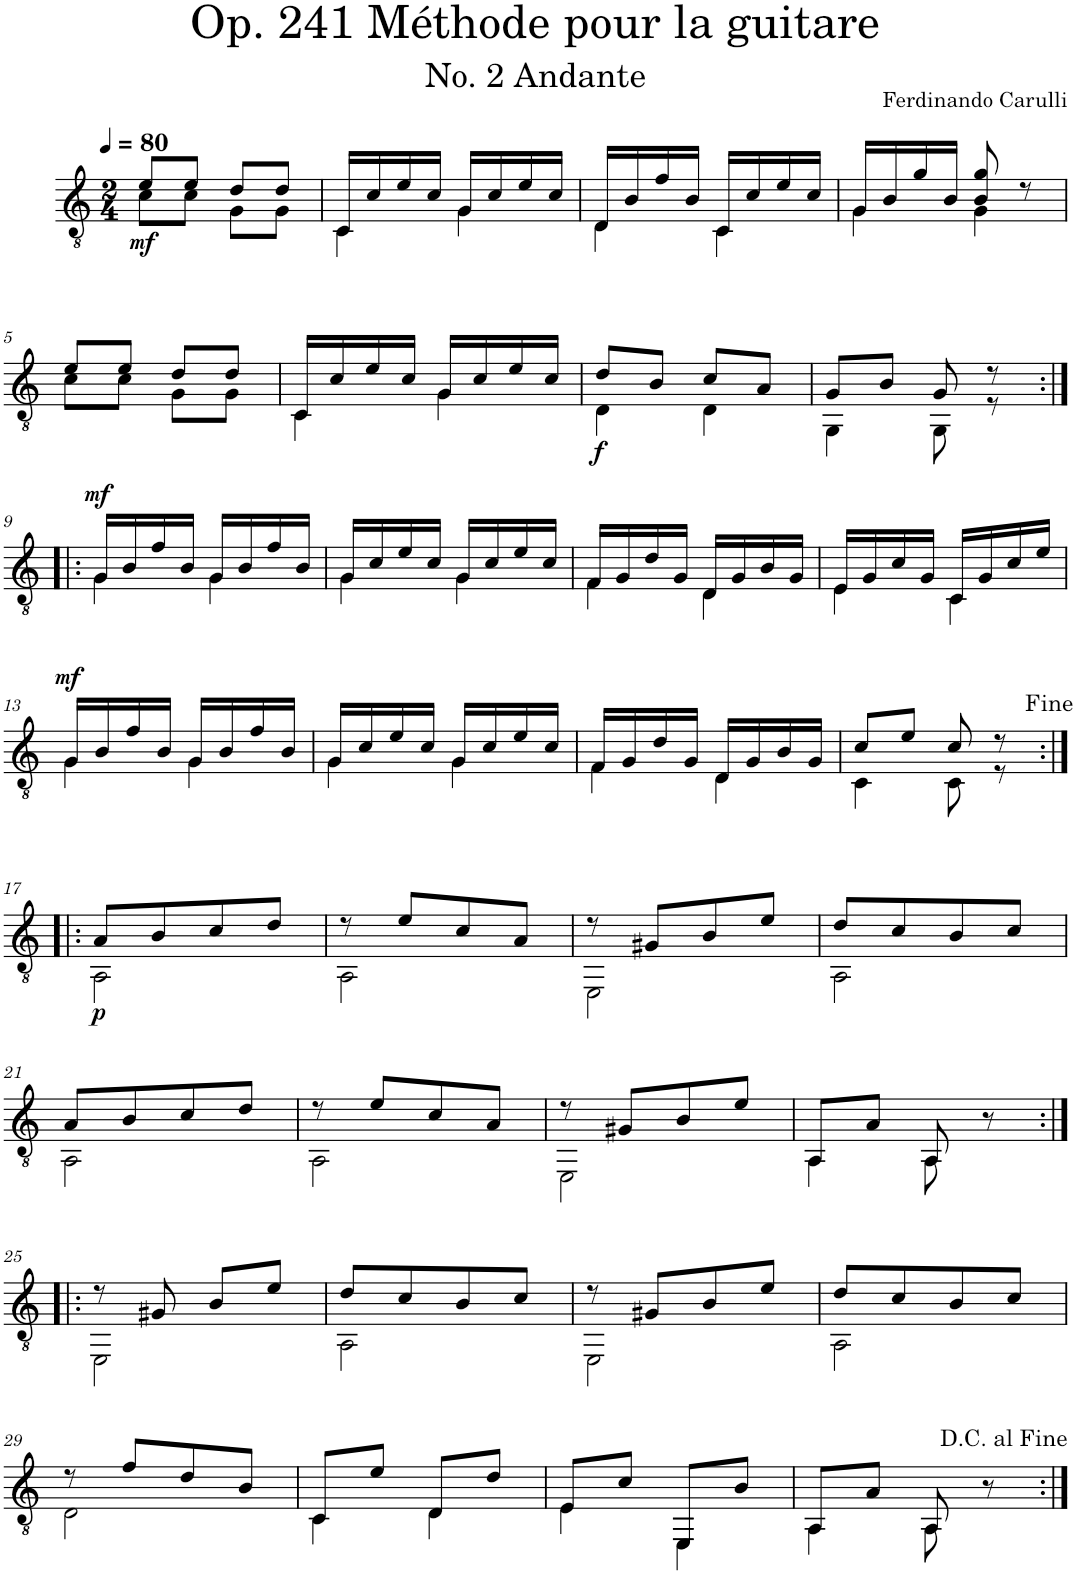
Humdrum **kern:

**kern	**dynam
*part1	*part1
*staff1	*staff1
*I"Classical Guitar	*
*clefGv2	*
*k[]	*
*C:	*
*M2/4	*
*MM80	*
=1	=1
*^	*
!	!	!LO:DY:b
8e/L	8c\L	mf
8e/J	8c\J	.
8d/L	8G\L	.
8d/J	8G\J	.
=2	=2	=2
16C/LL	4C\	.
16c/	.	.
16e/	.	.
16c/JJ	.	.
16G/LL	4G\	.
16c/	.	.
16e/	.	.
16c/JJ	.	.
=3	=3	=3
16D/LL	4D\	.
16B/	.	.
16f/	.	.
16B/JJ	.	.
16C/LL	4C\	.
16c/	.	.
16e/	.	.
16c/JJ	.	.
=4	=4	=4
16G/LL	4G\	.
16B/	.	.
16g/	.	.
16B/JJ	.	.
8B/ 8g/	4G\	.
8r	.	.
!!LO:LB:g=z	!!
=5	=5	=5
8e/L	8c\L	.
8e/J	8c\J	.
8d/L	8G\L	.
8d/J	8G\J	.
=6	=6	=6
16C/LL	4C\	.
16c/	.	.
16e/	.	.
16c/JJ	.	.
16G/LL	4G\	.
16c/	.	.
16e/	.	.
16c/JJ	.	.
=7	=7	=7
!	!	!LO:DY:b
8d/L	4D\	f
8B/J	.	.
8c/L	4D\	.
8A/J	.	.
=8	=8	=8
8G/L	4GG\	.
8B/J	.	.
8G/	8GG\	.
8r	8r	.
!!LO:LB:g=z	!!
=9:|!|:	=9:|!|:	=9:|!|:
!	!	!LO:DY:a
16G/LL	4G\	mf
16B/	.	.
16f/	.	.
16B/JJ	.	.
16G/LL	4G\	.
16B/	.	.
16f/	.	.
16B/JJ	.	.
=10	=10	=10
16G/LL	4G\	.
16c/	.	.
16e/	.	.
16c/JJ	.	.
16G/LL	4G\	.
16c/	.	.
16e/	.	.
16c/JJ	.	.
=11	=11	=11
16F/LL	4F\	.
16G/	.	.
16d/	.	.
16G/JJ	.	.
16D/LL	4D\	.
16G/	.	.
16B/	.	.
16G/JJ	.	.
=12	=12	=12
16E/LL	4E\	.
16G/	.	.
16c/	.	.
16G/JJ	.	.
16C/LL	4C\	.
16G/	.	.
16c/	.	.
16e/JJ	.	.
!!LO:LB:g=z	!!
=13	=13	=13
!	!	!LO:DY:a
16G/LL	4G\	mf
16B/	.	.
16f/	.	.
16B/JJ	.	.
16G/LL	4G\	.
16B/	.	.
16f/	.	.
16B/JJ	.	.
=14	=14	=14
16G/LL	4G\	.
16c/	.	.
16e/	.	.
16c/JJ	.	.
16G/LL	4G\	.
16c/	.	.
16e/	.	.
16c/JJ	.	.
=15	=15	=15
16F/LL	4F\	.
16G/	.	.
16d/	.	.
16G/JJ	.	.
16D/LL	4D\	.
16G/	.	.
16B/	.	.
16G/JJ	.	.
=16	=16	=16
*k[]	*	*
*a:	*	*
8c/L	4C\	.
8e/J	.	.
8c/	8C\	.
8r	8r	.
!!LO:LB:g=z	!!
=17:|!|:	=17:|!|:	=17:|!|:
!	!	!LO:DY:b
8A/L	2AA\	p
8B/	.	.
8c/	.	.
8d/J	.	.
=18	=18	=18
8r	2AA\	.
8e/L	.	.
8c/	.	.
8A/J	.	.
=19	=19	=19
8r	2EE\	.
8G#X/L	.	.
8B/	.	.
8e/J	.	.
=20	=20	=20
8d/L	2AA\	.
8c/	.	.
8B/	.	.
8c/J	.	.
!!LO:LB:g=z	!!
=21	=21	=21
8A/L	2AA\	.
8B/	.	.
8c/	.	.
8d/J	.	.
=22	=22	=22
8r	2AA\	.
8e/L	.	.
8c/	.	.
8A/J	.	.
=23	=23	=23
8r	2EE\	.
8G#X/L	.	.
8B/	.	.
8e/J	.	.
=24	=24	=24
8AA/L	4AA\	.
8A/J	.	.
8AA/	8AA\	.
8r	8ryy	.
!!LO:LB:g=z	!!
=25:|!|:	=25:|!|:	=25:|!|:
8r	2EE\	.
8G#X/	.	.
8B/L	.	.
8e/J	.	.
=26	=26	=26
8d/L	2AA\	.
8c/	.	.
8B/	.	.
8c/J	.	.
=27	=27	=27
8r	2EE\	.
8G#X/L	.	.
8B/	.	.
8e/J	.	.
=28	=28	=28
8d/L	2AA\	.
8c/	.	.
8B/	.	.
8c/J	.	.
!!LO:LB:g=z	!!
=29	=29	=29
8r	2D\	.
8f/L	.	.
8d/	.	.
8B/J	.	.
=30	=30	=30
8C/L	4C\	.
8e/J	.	.
8D/L	4D\	.
8d/J	.	.
=31	=31	=31
8E/L	4E\	.
8c/J	.	.
8EE/L	4EE\	.
8B/J	.	.
=32	=32	=32
8AA/L	4AA\	.
8A/J	.	.
8AA/	8AA\	.
8r	8ryy	.
*v	*v	*
=:|!	=:|!
*-	*-
